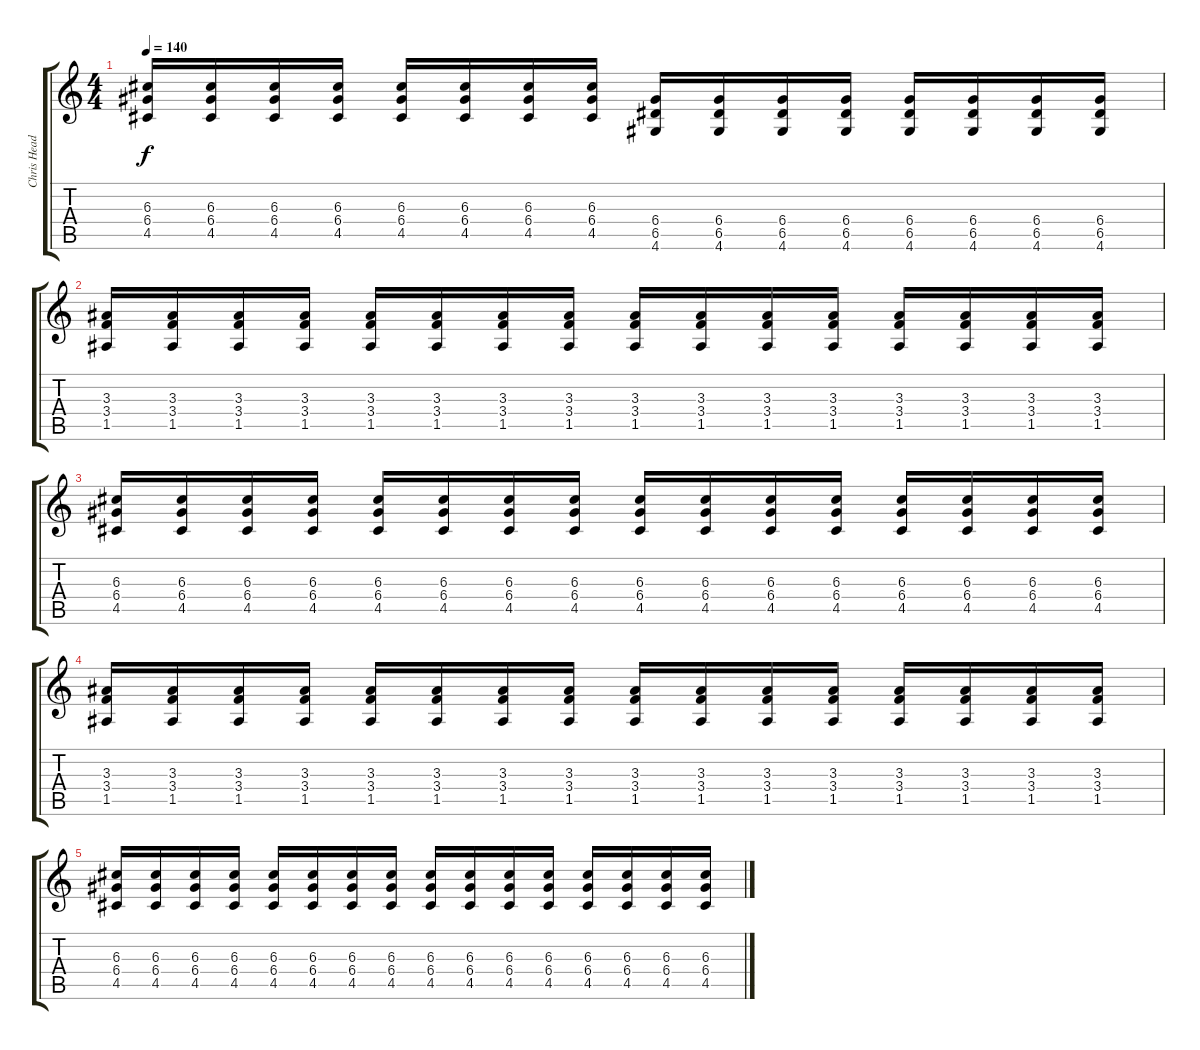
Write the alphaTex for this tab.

\track ("Chris Head" "Chris Head") {instrument distortionguitar}
\staff {score tabs}
\tuning (E4 B3 G3 D3 A2 E2) {hide}
\ts (4 4)
\tempo 140
\clef g2
\ks c
(6.3 6.4 4.5).16{dy f} (6.3 6.4 4.5).16 (6.3 6.4 4.5).16 (6.3 6.4 4.5).16 (6.3 6.4 4.5).16 (6.3 6.4 4.5).16 (6.3 6.4 4.5).16 (6.3 6.4 4.5).16 (6.4 6.5 4.6).16 (6.4 6.5 4.6).16 (6.4 6.5 4.6).16 (6.4 6.5 4.6).16 (6.4 6.5 4.6).16 (6.4 6.5 4.6).16 (6.4 6.5 4.6).16 (6.4 6.5 4.6).16 |
(3.3 3.4 1.5).16 (3.3 3.4 1.5).16 (3.3 3.4 1.5).16 (3.3 3.4 1.5).16 (3.3 3.4 1.5).16 (3.3 3.4 1.5).16 (3.3 3.4 1.5).16 (3.3 3.4 1.5).16 (3.3 3.4 1.5).16 (3.3 3.4 1.5).16 (3.3 3.4 1.5).16 (3.3 3.4 1.5).16 (3.3 3.4 1.5).16 (3.3 3.4 1.5).16 (3.3 3.4 1.5).16 (3.3 3.4 1.5).16 |
(6.3 6.4 4.5).16 (6.3 6.4 4.5).16 (6.3 6.4 4.5).16 (6.3 6.4 4.5).16 (6.3 6.4 4.5).16 (6.3 6.4 4.5).16 (6.3 6.4 4.5).16 (6.3 6.4 4.5).16 (6.3 6.4 4.5).16 (6.3 6.4 4.5).16 (6.3 6.4 4.5).16 (6.3 6.4 4.5).16 (6.3 6.4 4.5).16 (6.3 6.4 4.5).16 (6.3 6.4 4.5).16 (6.3 6.4 4.5).16 |
(3.3 3.4 1.5).16 (3.3 3.4 1.5).16 (3.3 3.4 1.5).16 (3.3 3.4 1.5).16 (3.3 3.4 1.5).16 (3.3 3.4 1.5).16 (3.3 3.4 1.5).16 (3.3 3.4 1.5).16 (3.3 3.4 1.5).16 (3.3 3.4 1.5).16 (3.3 3.4 1.5).16 (3.3 3.4 1.5).16 (3.3 3.4 1.5).16 (3.3 3.4 1.5).16 (3.3 3.4 1.5).16 (3.3 3.4 1.5).16 |
(6.3 6.4 4.5).16 (6.3 6.4 4.5).16 (6.3 6.4 4.5).16 (6.3 6.4 4.5).16 (6.3 6.4 4.5).16 (6.3 6.4 4.5).16 (6.3 6.4 4.5).16 (6.3 6.4 4.5).16 (6.3 6.4 4.5).16 (6.3 6.4 4.5).16 (6.3 6.4 4.5).16 (6.3 6.4 4.5).16 (6.3 6.4 4.5).16 (6.3 6.4 4.5).16 (6.3 6.4 4.5).16 (6.3 6.4 4.5).16
